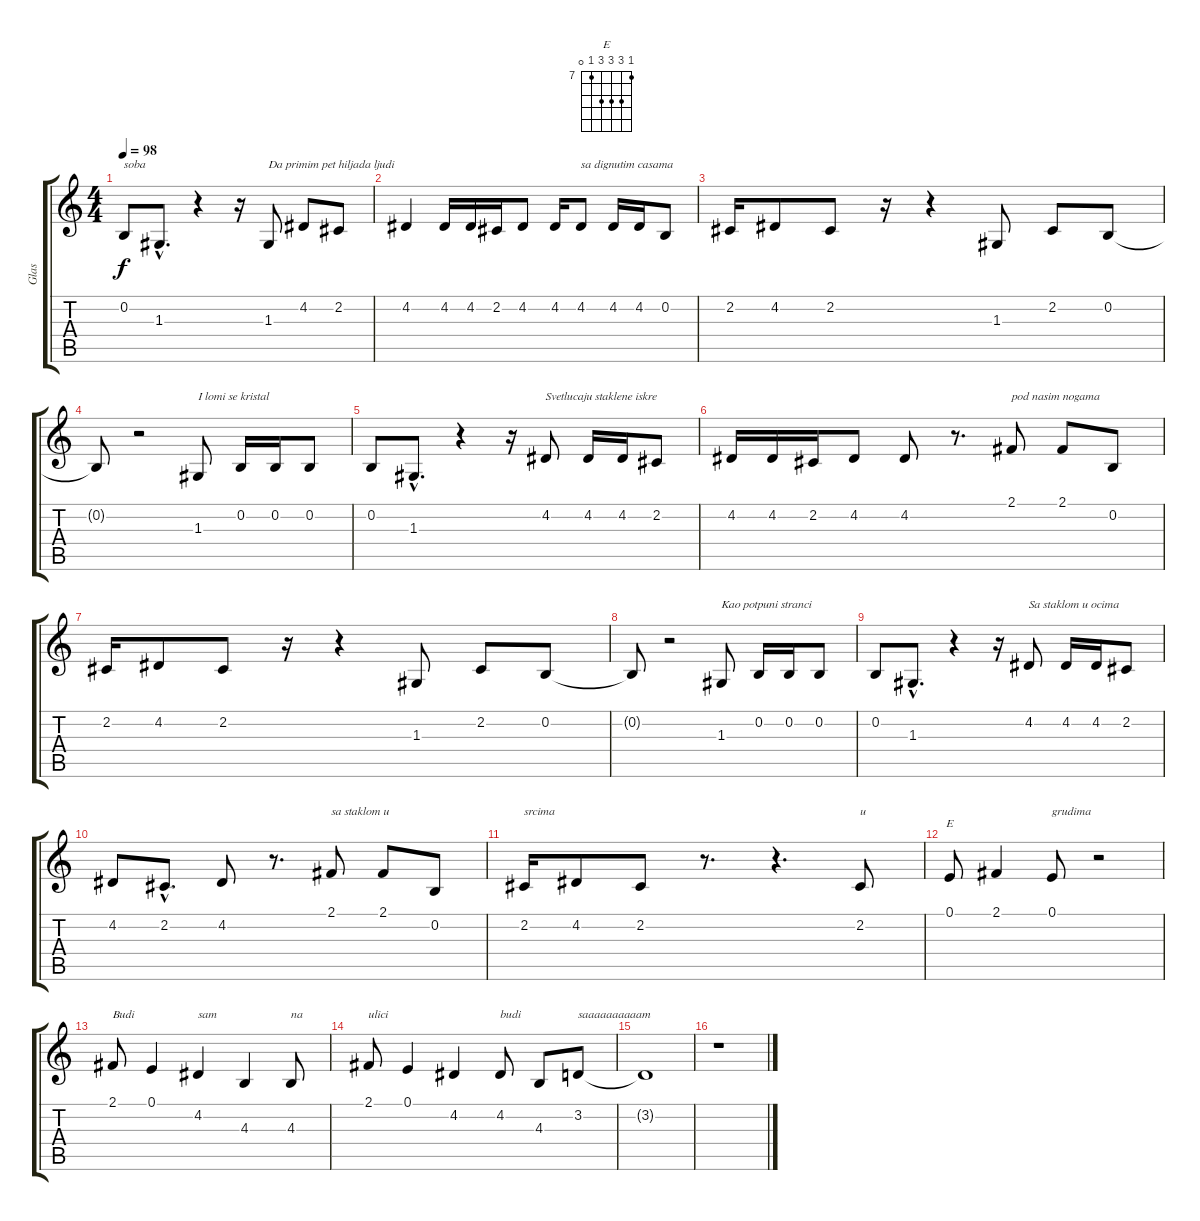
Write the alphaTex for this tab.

\track ("Glas" "Glas") {instrument frenchhorn}
\staff {score tabs}
\tuning (E4 B3 G3 D3 A2 E2) {hide}
\chord ("E" 7 9 9 9 7 0) {firstfret 7}
\ts (4 4)
\tempo 98
\clef g2
\ks c
0.2.8{txt "soba" dy f} 1.3{hac}.8{d} r.4 r.16 1.3.8{txt "Da primim pet hiljada ljudi"} 4.2.8 2.2.8 |
4.2.4 4.2.16 4.2.16 2.2.16 4.2.8 4.2.16 4.2.8{txt "sa dignutim casama"} 4.2.16 4.2.16 0.2.8 |
2.2.16 4.2.8 2.2.8 r.16 r.4 1.3.8 2.2.8 0.2.8 |
0.2{t}.8 r.2 1.3.8{txt "I lomi se kristal"} 0.2.16 0.2.16 0.2.8 |
0.2.8 1.3{hac}.8{d} r.4 r.16 4.2.8{txt "Svetlucaju staklene iskre"} 4.2.16 4.2.16 2.2.8 |
4.2.16 4.2.16 2.2.16 4.2.8 4.2.8 r.8{d} 2.1.8{txt "pod nasim nogama"} 2.1.8 0.2.8 |
2.2.16 4.2.8 2.2.8 r.16 r.4 1.3.8 2.2.8 0.2.8 |
0.2{t}.8 r.2 1.3.8{txt "Kao potpuni stranci"} 0.2.16 0.2.16 0.2.8 |
0.2.8 1.3{hac}.8{d} r.4 r.16 4.2.8{txt "Sa staklom u ocima"} 4.2.16 4.2.16 2.2.8 |
4.2.8 2.2{hac}.8{d} 4.2.8 r.8{d} 2.1.8{txt "sa staklom u"} 2.1.8 0.2.8 |
2.2.16{txt "srcima"} 4.2.8 2.2.8 r.8{d} r.4{d} 2.2.8{txt "u"} |
0.1.8{ch "E"} 2.1.4 0.1.8{txt "grudima"} r.2 |
2.1.8{txt "Budi"} 0.1.4 4.2.4{txt "sam"} 4.3.4 4.3.8{txt "na"} |
2.1.8{txt "ulici"} 0.1.4 4.2.4 4.2.8{txt "budi"} 4.3.8 3.2.8{txt "saaaaaaaaaam"} |
3.2{t}.1 |
r.1
